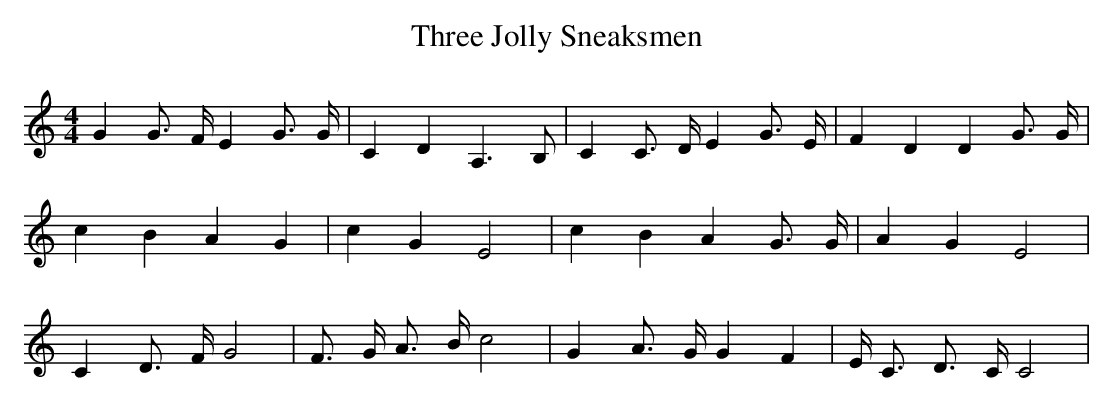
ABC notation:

X:1
T:Three Jolly Sneaksmen
M:4/4
L:1/4
K:C
 G G3/4 F/4 E G3/4 G/4| C D A,3/2 B,/2| C C3/4 D/4 E G3/4 E/4| F D D G3/4 G/4|\
 c B A G| c G E2| c B A G3/4 G/4| A G E2| C D3/4 F/4 G2| F3/4 G/4 A3/4 B/4 c2|\
 G A3/4 G/4 G F| E/4 C3/4 D3/4 C/4 C2|
